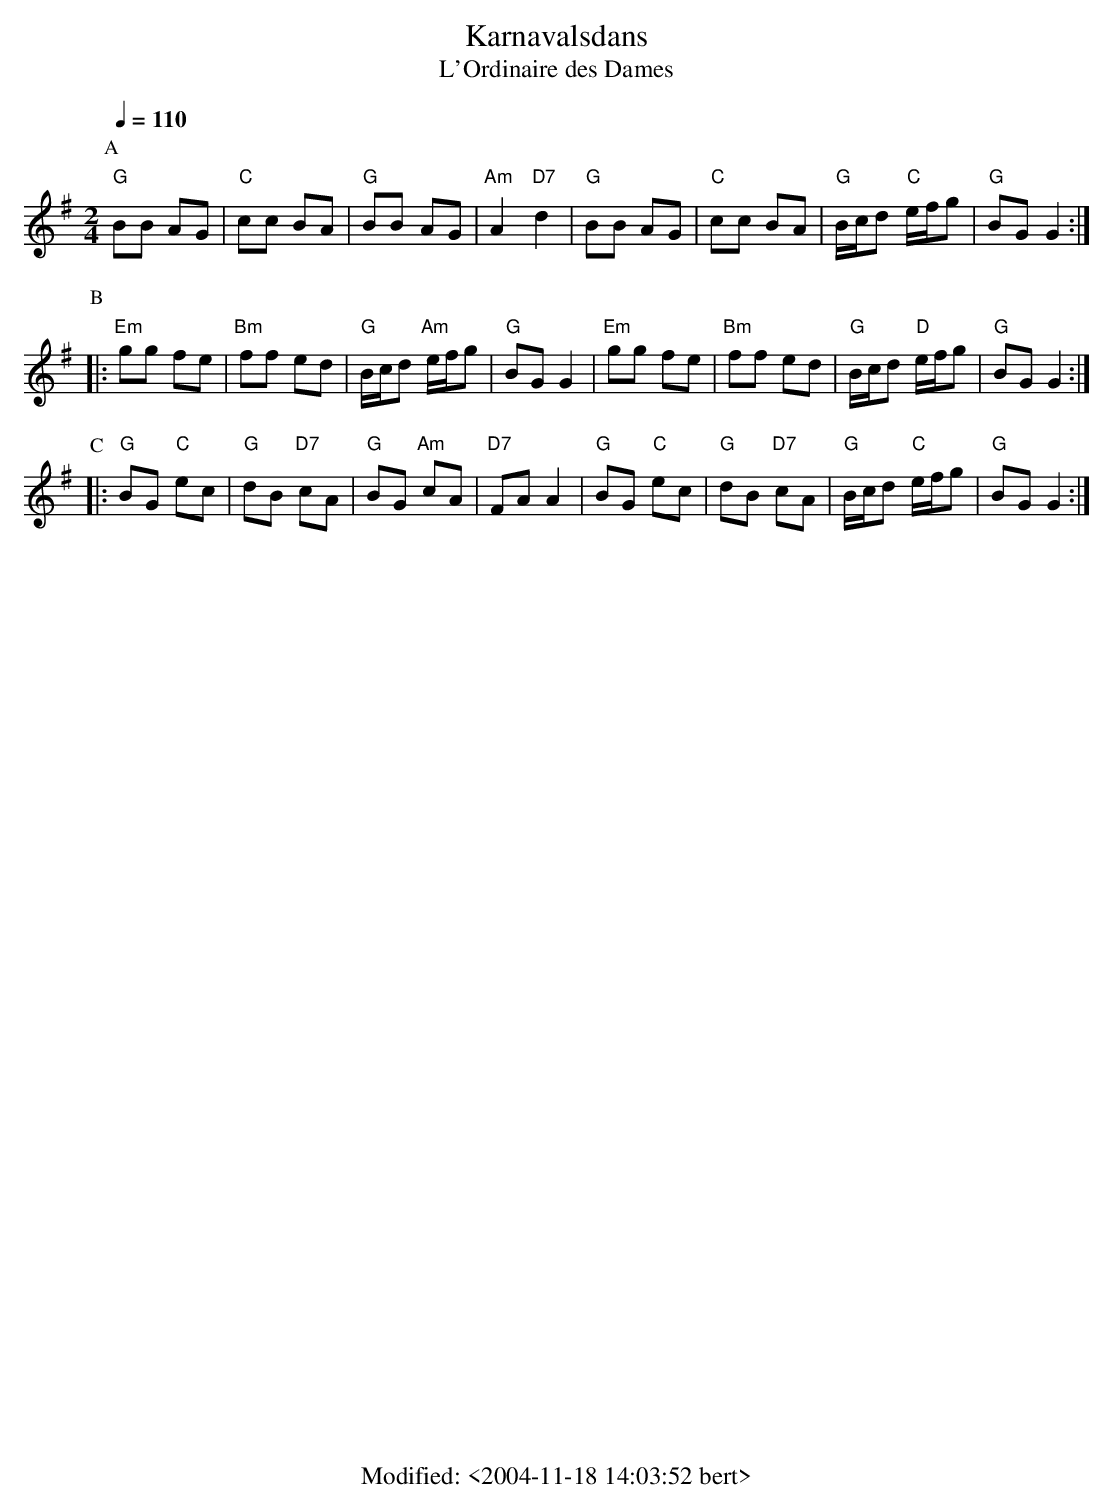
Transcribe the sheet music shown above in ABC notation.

X:1
T:Karnavalsdans
T:L'Ordinaire des Dames
M:2/4
L:1/8
Q:1/4=110
K:G
P:A
"G"BB AG|"C"cc BA|"G"BB AG|"Am"A2 "D7"d2|"G"BB AG|"C"cc BA|"G"B/c/d "C"e/f/g|"G"BG G2:|
P:B
|:"Em"gg fe|"Bm"ff ed|"G"B/c/d "Am"e/f/g|"G"BG G2|"Em"gg fe|"Bm"ff ed|"G"B/c/d "D"e/f/g|"G"BG G2:|
P:C
|:"G"BG "C"ec|"G"dB "D7"cA|"G"BG "Am"cA|"D7"FA A2|"G"BG "C"ec|"G"dB "D7"cA|"G"B/c/d "C"e/f/g|"G"BG G2:|
